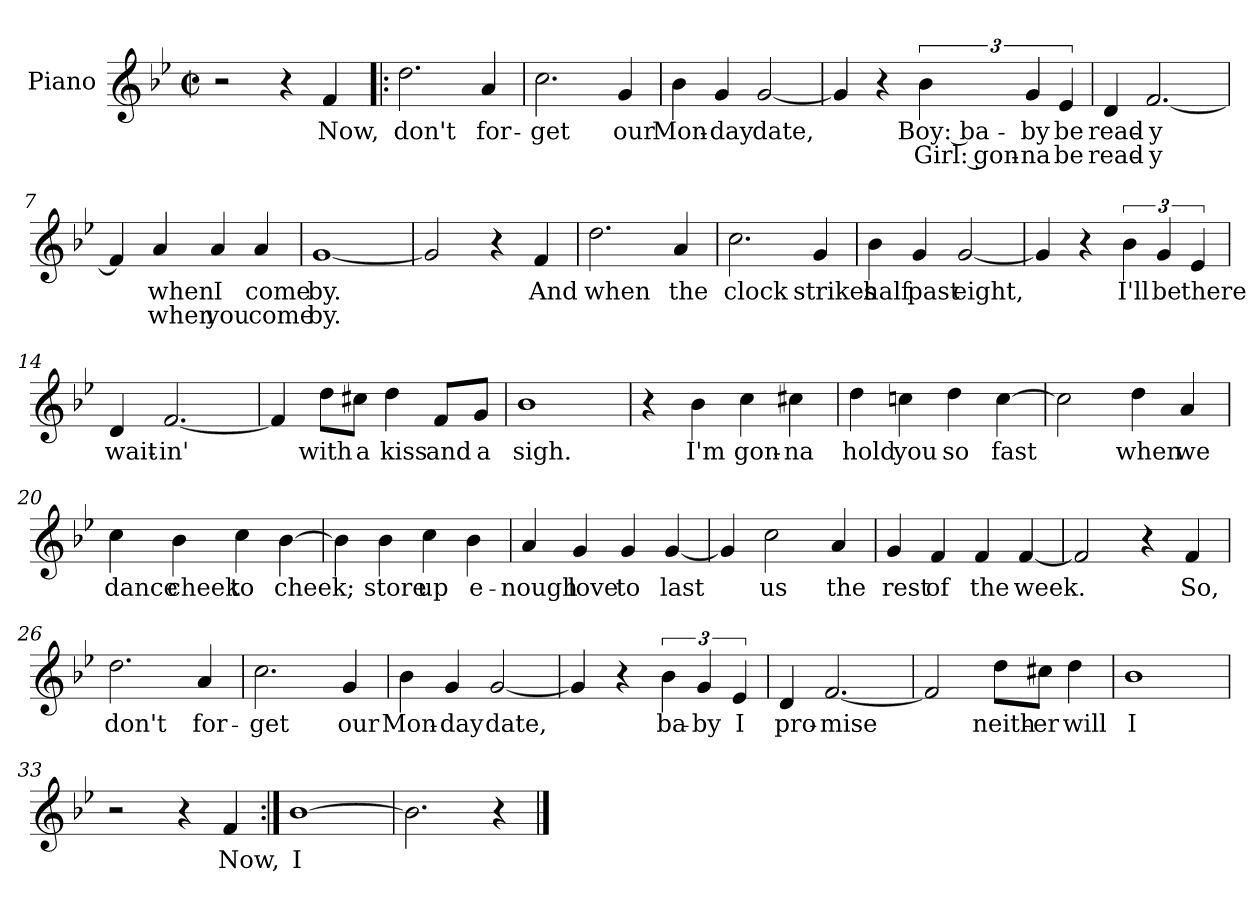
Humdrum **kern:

**kern	**text	**text
*part1	*part1	*part1
*staff1	*staff1	*staff1
*I"Piano	*	*
*I'Pno.	*	*
*clefG2	*	*
*k[b-e-]	*	*
*B-:	*	*
*M2/2	*	*
*met(c|)	*	*
=1	=1	=1
2r	.	.
4r	.	.
4f/	Now,	.
=2!|:	=2!|:	=2!|:
2.dd\	don't	.
4a/	for-	.
=3	=3	=3
2.cc\	-get	.
4g/	our	.
=4	=4	=4
4b-\	Mon-	.
4g/	-day	.
[2g/	date,	.
=5	=5	=5
4g/]	.	.
4r	.	.
6b-\	Boy: ba-	Girl: gon-
6g/	-by	-na
6e-/	be	be
!!LO:LB:g=z
=6	=6	=6
4d/	read-	read-
[2.f/	-y	-y
=7	=7	=7
4f/]	.	.
4a/	when	when
4a/	I	you
4a/	come	come
=8	=8	=8
[1g	by.	by.
=9	=9	=9
2g/]	.	.
4r	.	.
4f/	And	.
=10	=10	=10
2.dd\	when	.
4a/	the	.
!!LO:LB:g=z
=11	=11	=11
2.cc\	clock	.
4g/	strikes	.
=12	=12	=12
4b-\	half	.
4g/	past	.
[2g/	eight,	.
=13	=13	=13
4g/]	.	.
4r	.	.
6b-\	I'll	.
6g/	be	.
6e-/	there	.
=14	=14	=14
4d/	wait-	.
[2.f/	-in'	.
=15	=15	=15
4f/]	.	.
8dd\L	with	.
8cc#X\J	a	.
4dd\	kiss	.
8f/L	and	.
8g/J	a	.
!!LO:LB:g=z
=16	=16	=16
1b-	sigh.	.
=17	=17	=17
4r	.	.
4b-\	I'm	.
4cc\	gon-	.
4cc#X\	-na	.
=18	=18	=18
4dd\	hold	.
4ccn\	you	.
4dd\	so	.
[4cc\	fast	.
=19	=19	=19
2cc\]	.	.
4dd\	when	.
4a/	we	.
=20	=20	=20
4cc\	dance	.
4b-\	cheek	.
4cc\	to	.
[4b-\	cheek;	.
!!LO:LB:g=z
=21	=21	=21
4b-\]	.	.
4b-\	store	.
4cc\	up	.
4b-\	e-	.
=22	=22	=22
4a/	-nough	.
4g/	love	.
4g/	to	.
[4g/	last	.
=23	=23	=23
4g/]	.	.
2cc\	us	.
4a/	the	.
=24	=24	=24
4g/	rest	.
4f/	of	.
4f/	the	.
[4f/	week.	.
=25	=25	=25
2f/]	.	.
4r	.	.
4f/	So,	.
!!LO:LB:g=z
=26	=26	=26
2.dd\	don't	.
4a/	for-	.
=27	=27	=27
2.cc\	-get	.
4g/	our	.
=28	=28	=28
4b-\	Mon-	.
4g/	-day	.
[2g/	date,	.
=29	=29	=29
4g/]	.	.
4r	.	.
6b-\	ba-	.
6g/	-by	.
6e-/	I	.
=30	=30	=30
4d/	pro-	.
[2.f/	-mise	.
!!LO:LB:g=z
=31	=31	=31
2f/]	.	.
8dd\L	neith-	.
8cc#X\J	-er	.
4dd\	will	.
=32	=32	=32
1b-	I	.
=33	=33	=33
2r	.	.
4r	.	.
4f/	Now,	.
=34:|!	=34:|!	=34:|!
[1b-	I	.
=35	=35	=35
2.b-\]	.	.
4r	.	.
==	==	==
*-	*-	*-
